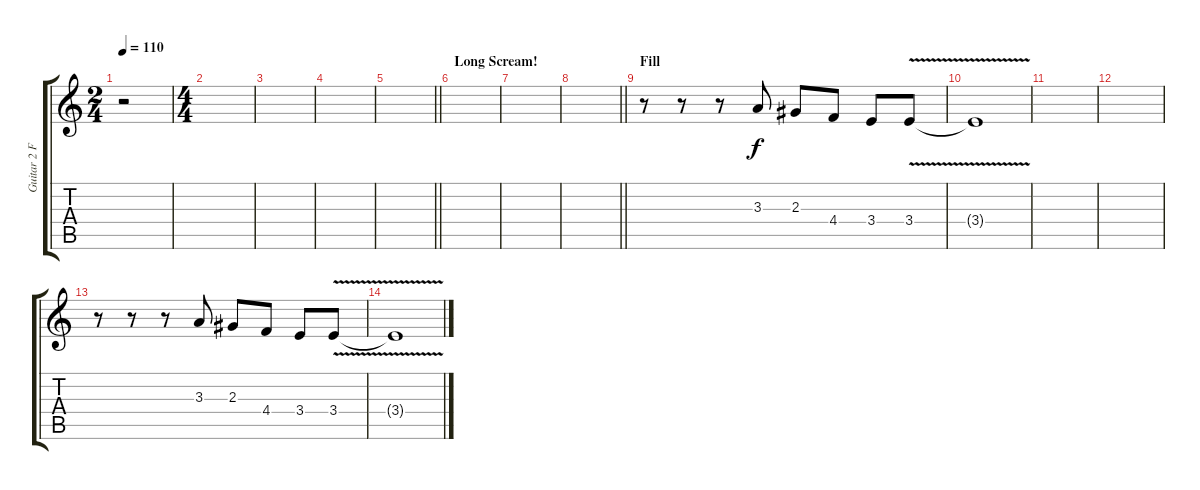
\track ("Guitar 2 Fill" "Guitar 2 F") {instrument overdrivenguitar}
\staff {score tabs}
\tuning (Eb4 Bb3 Gb3 Db3 Ab2 Eb2) {hide}
\ts (2 4)
\tempo 110
\clef g2
\ks c
r.2{dy f} |
\ts (4 4)
|
|
|
\barLineRight lightlight
|
\section ("" "Long Scream!")
|
|
\barLineRight lightlight
|
\section ("" "Fill")
r.8 r.8 r.8 3.3.8 2.3.8 4.4.8 3.4.8 3.4{v}.8 |
3.4{t}.1 |
|
|
r.8 r.8 r.8 3.3.8 2.3.8 4.4.8 3.4.8 3.4{v}.8 |
3.4{t}.1
